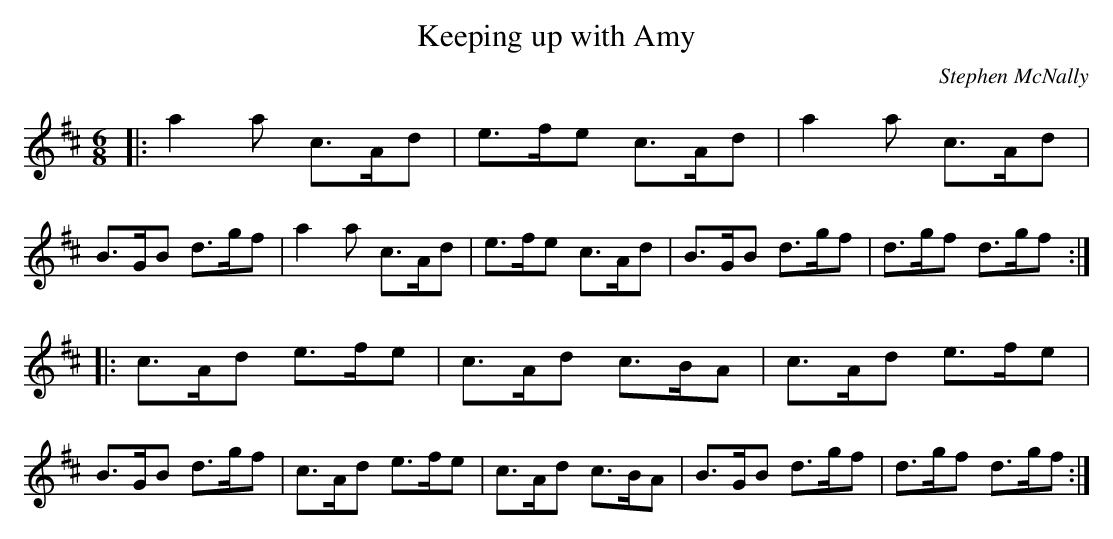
X:1
T:Keeping up with Amy
M:6/8
L:1/8
C:Stephen McNally
K:AMix
|:a2a c>Ad|e>fe c>Ad|a2a c>Ad|B>GB d>gf|
a2a c>Ad|e>fe c>Ad|B>GB d>gf|d>gf d>gf:|!
|:c>Ad e>fe|c>Ad c>BA|c>Ad e>fe|B>GB d>gf|
c>Ad e>fe|c>Ad c>BA|B>GB d>gf|d>gf d>gf:|
